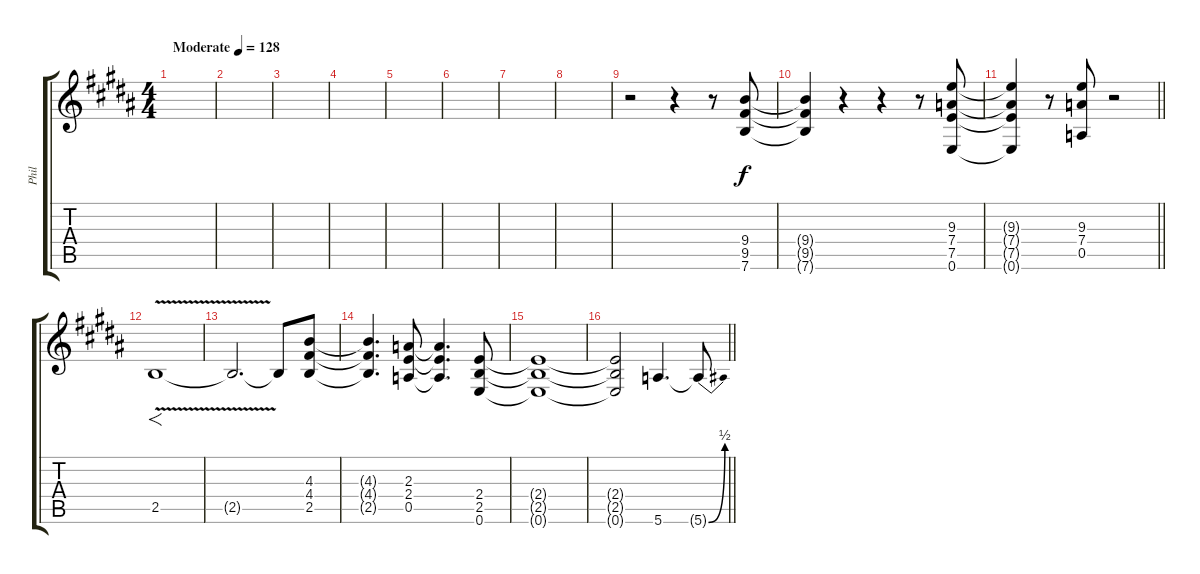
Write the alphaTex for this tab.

\track ("Phil" "Phil") {instrument distortionguitar}
\staff {score tabs}
\tuning (E4 B3 G3 D3 A2 E2) {hide}
\ts (4 4)
\tempo (128 "Moderate")
\clef g2
\ks b
|
|
|
|
|
|
|
|
r.2 r.4 r.8 (9.4 9.5 7.6).8 |
(9.4{t} 9.5{t} 7.6{t}).4 r.4 r.4 r.8 (9.3 7.4 7.5 0.6).8 |
\barLineRight lightlight
(9.3{t} 7.4{t} 7.5{t} 0.6{t}).4 r.8 (9.3 7.4 0.5).8 r.2 |
2.5{v}.1{f} |
2.5{t}.2{d} 2.5{t}.8 (4.3 4.4 2.5).8 |
(4.3{t} 4.4{t} 2.5{t}).4{d} (2.3 2.4 0.5).8 (2.3{t} 2.4{t} 0.5{t}).4{d} (2.4 2.5 0.6).8 |
(2.4{t} 2.5{t} 0.6{t}).1 |
\barLineRight lightlight
(2.4{t} 2.5{t} 0.6{t}).2 5.6.4{d} 5.6{be (bend 0 0 60 2) t}.8
